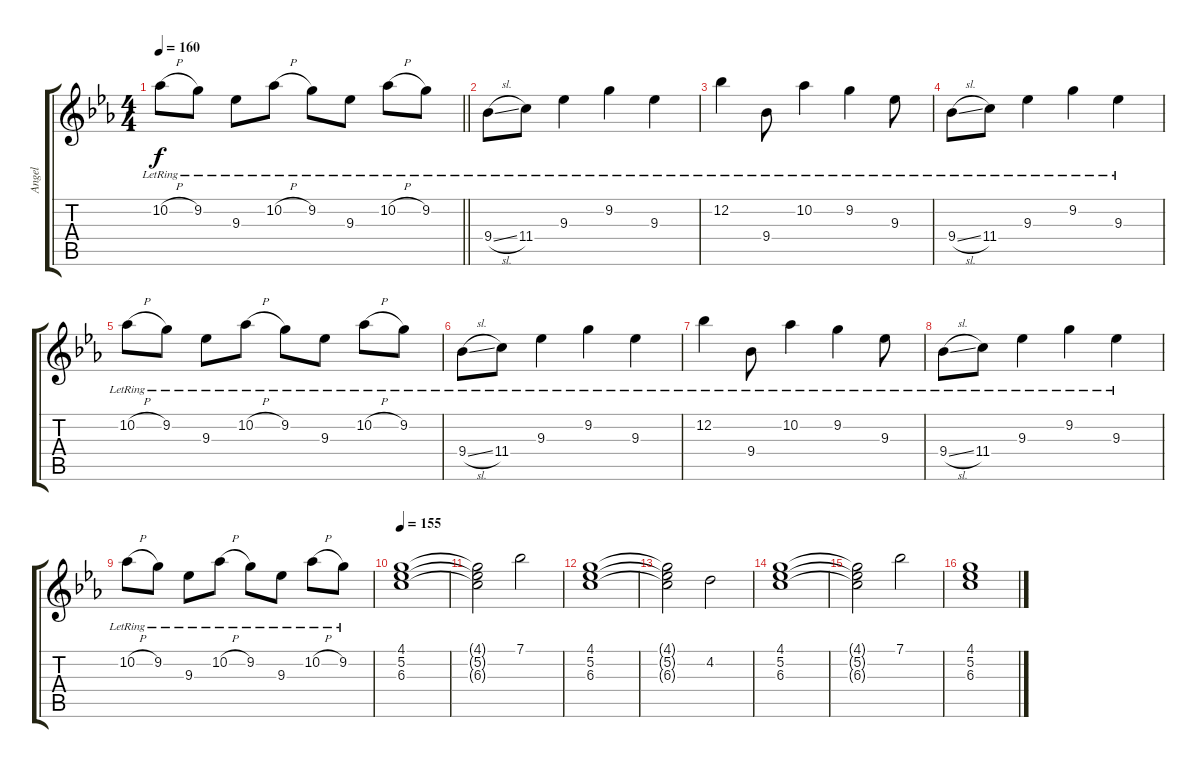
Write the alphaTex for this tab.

\track ("Angel" "Angel") {instrument distortionguitar}
\staff {score tabs}
\tuning (Eb4 Bb3 Gb3 Db3 Ab2 Eb2) {hide}
\ts (4 4)
\tempo 160
\clef g2
\barLineRight lightlight
\ks cminor
10.2{h lr}.8{dy f} 9.2{lr}.8 9.3{lr}.8 10.2{h lr}.8 9.2{lr}.8 9.3{lr}.8 10.2{h lr}.8 9.2{lr}.8 |
9.4{sl lr}.8{instrument distortionguitar} 11.4{lr}.8 9.3{lr}.4 9.2{lr}.4 9.3{lr}.4 |
12.2{lr}.4 9.4{lr}.8 10.2{lr}.4 9.2{lr}.4 9.3{lr}.8 |
9.4{sl lr}.8 11.4{lr}.8 9.3{lr}.4 9.2{lr}.4 9.3{lr}.4 |
10.2{h lr}.8 9.2{lr}.8 9.3{lr}.8 10.2{h lr}.8 9.2{lr}.8 9.3{lr}.8 10.2{h lr}.8 9.2{lr}.8 |
9.4{sl lr}.8 11.4{lr}.8 9.3{lr}.4 9.2{lr}.4 9.3{lr}.4 |
12.2{lr}.4 9.4{lr}.8 10.2{lr}.4 9.2{lr}.4 9.3{lr}.8 |
9.4{sl lr}.8 11.4{lr}.8 9.3{lr}.4 9.2{lr}.4 9.3{lr}.4 |
10.2{h lr}.8 9.2{lr}.8 9.3{lr}.8 10.2{h lr}.8 9.2{lr}.8 9.3{lr}.8 10.2{h lr}.8 9.2{lr}.8 |
\tempo 155
(4.1 5.2 6.3).1{instrument electricguitarjazz} |
(4.1{t} 5.2{t} 6.3{t}).2 7.1.2 |
(4.1 5.2 6.3).1 |
(4.1{t} 5.2{t} 6.3{t}).2 4.2.2 |
(4.1 5.2 6.3).1 |
(4.1{t} 5.2{t} 6.3{t}).2 7.1.2 |
(4.1 5.2 6.3).1
